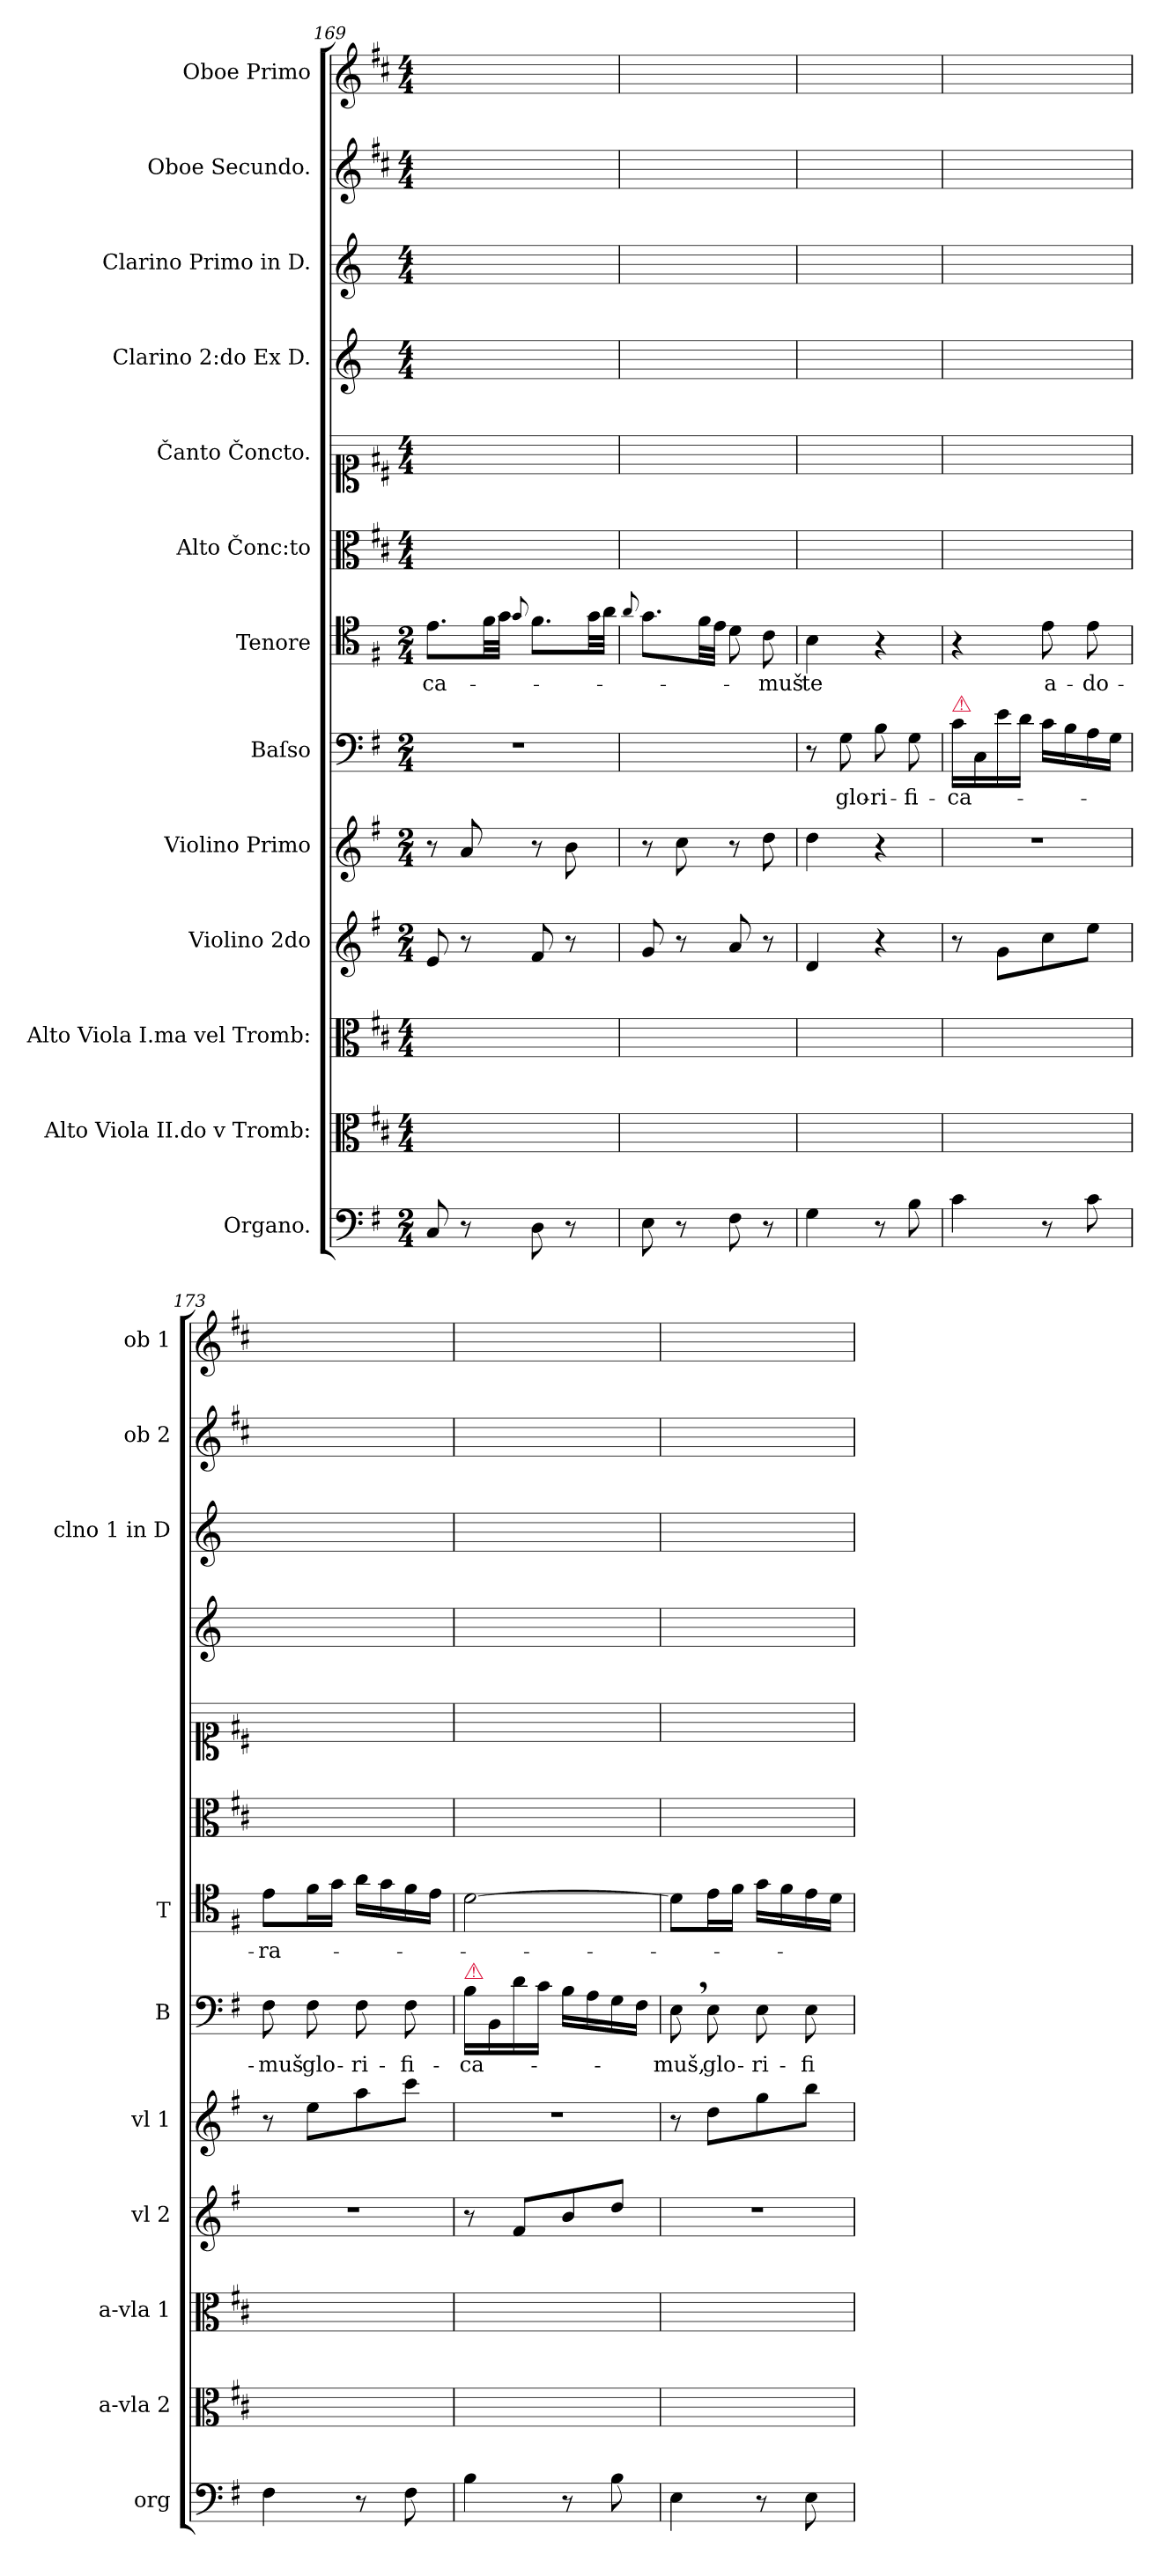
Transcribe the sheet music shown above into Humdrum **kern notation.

**kern	**kern	**kern	**kern	**dynam	**kern	**dynam	**kern	**text	**kern	**text	**kern	**kern	**kern	**kern	**kern	**kern
*part13	*part12	*part11	*part10	*part10	*part9	*part9	*part8	*part8	*part7	*part7	*part6	*part5	*part4	*part3	*part2	*part1
*staff13	*staff12	*staff11	*staff10	*staff10	*staff9	*staff9	*staff8	*staff8	*staff7	*staff7	*staff6	*staff5	*staff4	*staff3	*staff2	*staff1
*I"Organo.	*I"Alto Viola II.do v Tromb:	*I"Alto Viola I.ma vel Tromb:	*I"Violino 2do	*	*I"Violino Primo	*	*I"Baſso	*	*I"Tenore	*	*I"Alto Čonc:to	*I"Čanto Čoncto.	*I"Clarino 2:do Ex D.	*I"Clarino Primo in D.	*I"Oboe Secundo.	*I"Oboe Primo
*I'org	*I'a-vla 2	*I'a-vla 1	*I'vl 2	*	*I'vl 1	*	*I'B	*	*I'T	*	*	*	*	*I'clno 1 in D	*I'ob 2	*I'ob 1
*clefF4	*clefC3	*clefC3	*clefG2	*	*clefG2	*	*clefF4	*	*clefC4	*	*clefC3	*clefC1	*clefG2	*clefG2	*clefG2	*clefG2
*	*	*	*	*	*	*	*	*	*	*	*	*	*ITrd-1c-2	*ITrd-1c-2	*	*
*k[f#]	*k[f#c#]	*k[f#c#]	*k[f#]	*	*k[f#]	*	*k[f#]	*	*k[f#]	*	*k[f#c#]	*k[f#c#]	*k[f#c#]	*k[f#c#]	*k[f#c#]	*k[f#c#]
*	*D:	*D:	*	*	*	*	*	*	*	*	*D:	*D:	*D:	*D:	*D:	*D:
*M2/4	*M4/4	*M4/4	*M2/4	*	*M2/4	*	*M2/4	*	*M2/4	*	*M4/4	*M4/4	*M4/4	*M4/4	*M4/4	*M4/4
=169	=169	=169	=169	=169	=169	=169	=169	=169	=169	=169	=169	=169	=169	=169	=169	=169
!	!	!	!	!	!	!	!LO:N:vis=0	!	!	!	!	!	!	!	!	!
8C/	2ryy	2ryy	8e/	p&colon;	8r	.	2r	.	8.e\L	-ca-	2ryy	2ryy	2ryy	2ryy	2ryy	2ryy
!	!	!	!	!	!	!LO:DY:b	!	!	!	!	!	!	!	!	!	!
8r	.	.	8r	.	8a/	p&colon;	.	.	.	.	.	.	.	.	.	.
.	.	.	.	.	.	.	.	.	32f#\LL	.	.	.	.	.	.	.
.	.	.	.	.	.	.	.	.	32g\JJJ	.	.	.	.	.	.	.
.	.	.	.	.	.	.	.	.	8qqg/	.	.	.	.	.	.	.
8D\	.	.	8f#/	.	8r	.	.	.	8.f#\L	.	.	.	.	.	.	.
8r	.	.	8r	.	8b\	.	.	.	.	.	.	.	.	.	.	.
.	.	.	.	.	.	.	.	.	32g\LL	.	.	.	.	.	.	.
.	.	.	.	.	.	.	.	.	32a\JJJ	.	.	.	.	.	.	.
=170	=170	=170	=170	=170	=170	=170	=170	=170	=170	=170	=170	=170	=170	=170	=170	=170
.	.	.	.	.	.	.	.	.	8qqa/	.	.	.	.	.	.	.
8E\	2ryy	2ryy	8g/	.	8r	.	2ryy	.	8.g\L	.	2ryy	2ryy	2ryy	2ryy	2ryy	2ryy
8r	.	.	8r	.	8cc\	.	.	.	.	.	.	.	.	.	.	.
.	.	.	.	.	.	.	.	.	32f#\LL	.	.	.	.	.	.	.
.	.	.	.	.	.	.	.	.	32e\JJJ	.	.	.	.	.	.	.
8F#\	.	.	8a/	.	8r	.	.	.	8d\	.	.	.	.	.	.	.
8r	.	.	8r	.	8dd\	.	.	.	8c\	-muš	.	.	.	.	.	.
=171	=171	=171	=171	=171	=171	=171	=171	=171	=171	=171	=171	=171	=171	=171	=171	=171
4G\	2ryy	2ryy	4d/	.	4dd\	.	8r	.	4B\	te	2ryy	2ryy	2ryy	2ryy	2ryy	2ryy
.	.	.	.	.	.	.	8G\	glo-	.	.	.	.	.	.	.	.
8r	.	.	4r	.	4r	.	8B\	-ri-	4r	.	.	.	.	.	.	.
8B\	.	.	.	.	.	.	8G\	-fi-	.	.	.	.	.	.	.	.
=172	=172	=172	=172	=172	=172	=172	=172	=172	=172	=172	=172	=172	=172	=172	=172	=172
!	!	!	!	!	!	!	!LO:TX:a:color=crimson:t=⚠	!	!	!	!	!	!	!	!	!
4c\	2ryy	2ryy	8r	.	2r	.	16c\LL	-ca-	4r	.	2ryy	2ryy	2ryy	2ryy	2ryy	2ryy
.	.	.	.	.	.	.	16C/	.	.	.	.	.	.	.	.	.
.	.	.	8g\L	.	.	.	16e\	.	.	.	.	.	.	.	.	.
.	.	.	.	.	.	.	16d\JJ	.	.	.	.	.	.	.	.	.
8r	.	.	8cc\	.	.	.	16c\LL	.	8e\	a-	.	.	.	.	.	.
.	.	.	.	.	.	.	16B\	.	.	.	.	.	.	.	.	.
8c\	.	.	8ee\J	.	.	.	16A\	.	8e\	-do-	.	.	.	.	.	.
.	.	.	.	.	.	.	16G\JJ	.	.	.	.	.	.	.	.	.
=173	=173	=173	=173	=173	=173	=173	=173	=173	=173	=173	=173	=173	=173	=173	=173	=173
4F#\	2ryy	2ryy	2r	.	8r	.	8F#\	-muš	8e\L	-ra-	2ryy	2ryy	2ryy	2ryy	2ryy	2ryy
.	.	.	.	.	8ee\L	.	8F#\	glo-	16f#\L	.	.	.	.	.	.	.
.	.	.	.	.	.	.	.	.	16g\JJ	.	.	.	.	.	.	.
8r	.	.	.	.	8aa\	.	8F#\	-ri-	16a\LL	.	.	.	.	.	.	.
.	.	.	.	.	.	.	.	.	16g\	.	.	.	.	.	.	.
8F#\	.	.	.	.	8ccc\J	.	8F#\	-fi-	16f#\	.	.	.	.	.	.	.
.	.	.	.	.	.	.	.	.	16e\JJ	.	.	.	.	.	.	.
=174	=174	=174	=174	=174	=174	=174	=174	=174	=174	=174	=174	=174	=174	=174	=174	=174
!	!	!	!	!	!	!	!LO:TX:a:color=crimson:t=⚠	!	!	!	!	!	!	!	!	!
4B\	2ryy	2ryy	8r	.	2r	.	16B\LL	-ca-	[2d\	.	2ryy	2ryy	2ryy	2ryy	2ryy	2ryy
.	.	.	.	.	.	.	16BB/	.	.	.	.	.	.	.	.	.
.	.	.	8f#/L	.	.	.	16d\	.	.	.	.	.	.	.	.	.
.	.	.	.	.	.	.	16c\JJ	.	.	.	.	.	.	.	.	.
8r	.	.	8b/	.	.	.	16B\LL	.	.	.	.	.	.	.	.	.
.	.	.	.	.	.	.	16A\	.	.	.	.	.	.	.	.	.
8B\	.	.	8dd/J	.	.	.	16G\	.	.	.	.	.	.	.	.	.
.	.	.	.	.	.	.	16F#\JJ	.	.	.	.	.	.	.	.	.
=175	=175	=175	=175	=175	=175	=175	=175	=175	=175	=175	=175	=175	=175	=175	=175	=175
4E\	2ryy	2ryy	2r	.	8r	.	8E,<\	-muš,	8d\L]	.	2ryy	2ryy	2ryy	2ryy	2ryy	2ryy
.	.	.	.	.	8dd\L	.	8E\	glo-	16e\L	.	.	.	.	.	.	.
.	.	.	.	.	.	.	.	.	16f#\JJ	.	.	.	.	.	.	.
8r	.	.	.	.	8gg\	.	8E\	-ri-	16g\LL	.	.	.	.	.	.	.
.	.	.	.	.	.	.	.	.	16f#\	.	.	.	.	.	.	.
8E\	.	.	.	.	8bb\J	.	8E\	-fi-	16e\	.	.	.	.	.	.	.
.	.	.	.	.	.	.	.	.	16d\JJ	.	.	.	.	.	.	.
=	=	=	=	=	=	=	=	=	=	=	=	=	=	=	=	=
*-	*-	*-	*-	*-	*-	*-	*-	*-	*-	*-	*-	*-	*-	*-	*-	*-
